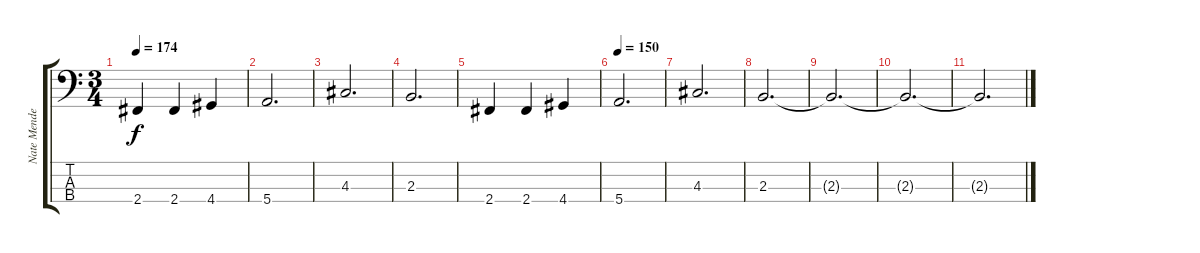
\track ("Nate Mendel - Bass Guitar" "Nate Mende") {instrument electricbasspick}
\staff {score tabs}
\tuning (G2 D2 A1 E1) {hide}
\ts (3 4)
\tempo 174
\clef f4
\ks c
2.4.4{dy f} 2.4.4 4.4.4 |
5.4.2{d} |
4.3.2{d} |
2.3.2{d} |
2.4.4 2.4.4 4.4.4 |
\tempo 150
5.4.2{d} |
4.3.2{d} |
2.3.2{d} |
2.3{t}.2{d} |
2.3{t}.2{d} |
2.3{t}.2{d}
